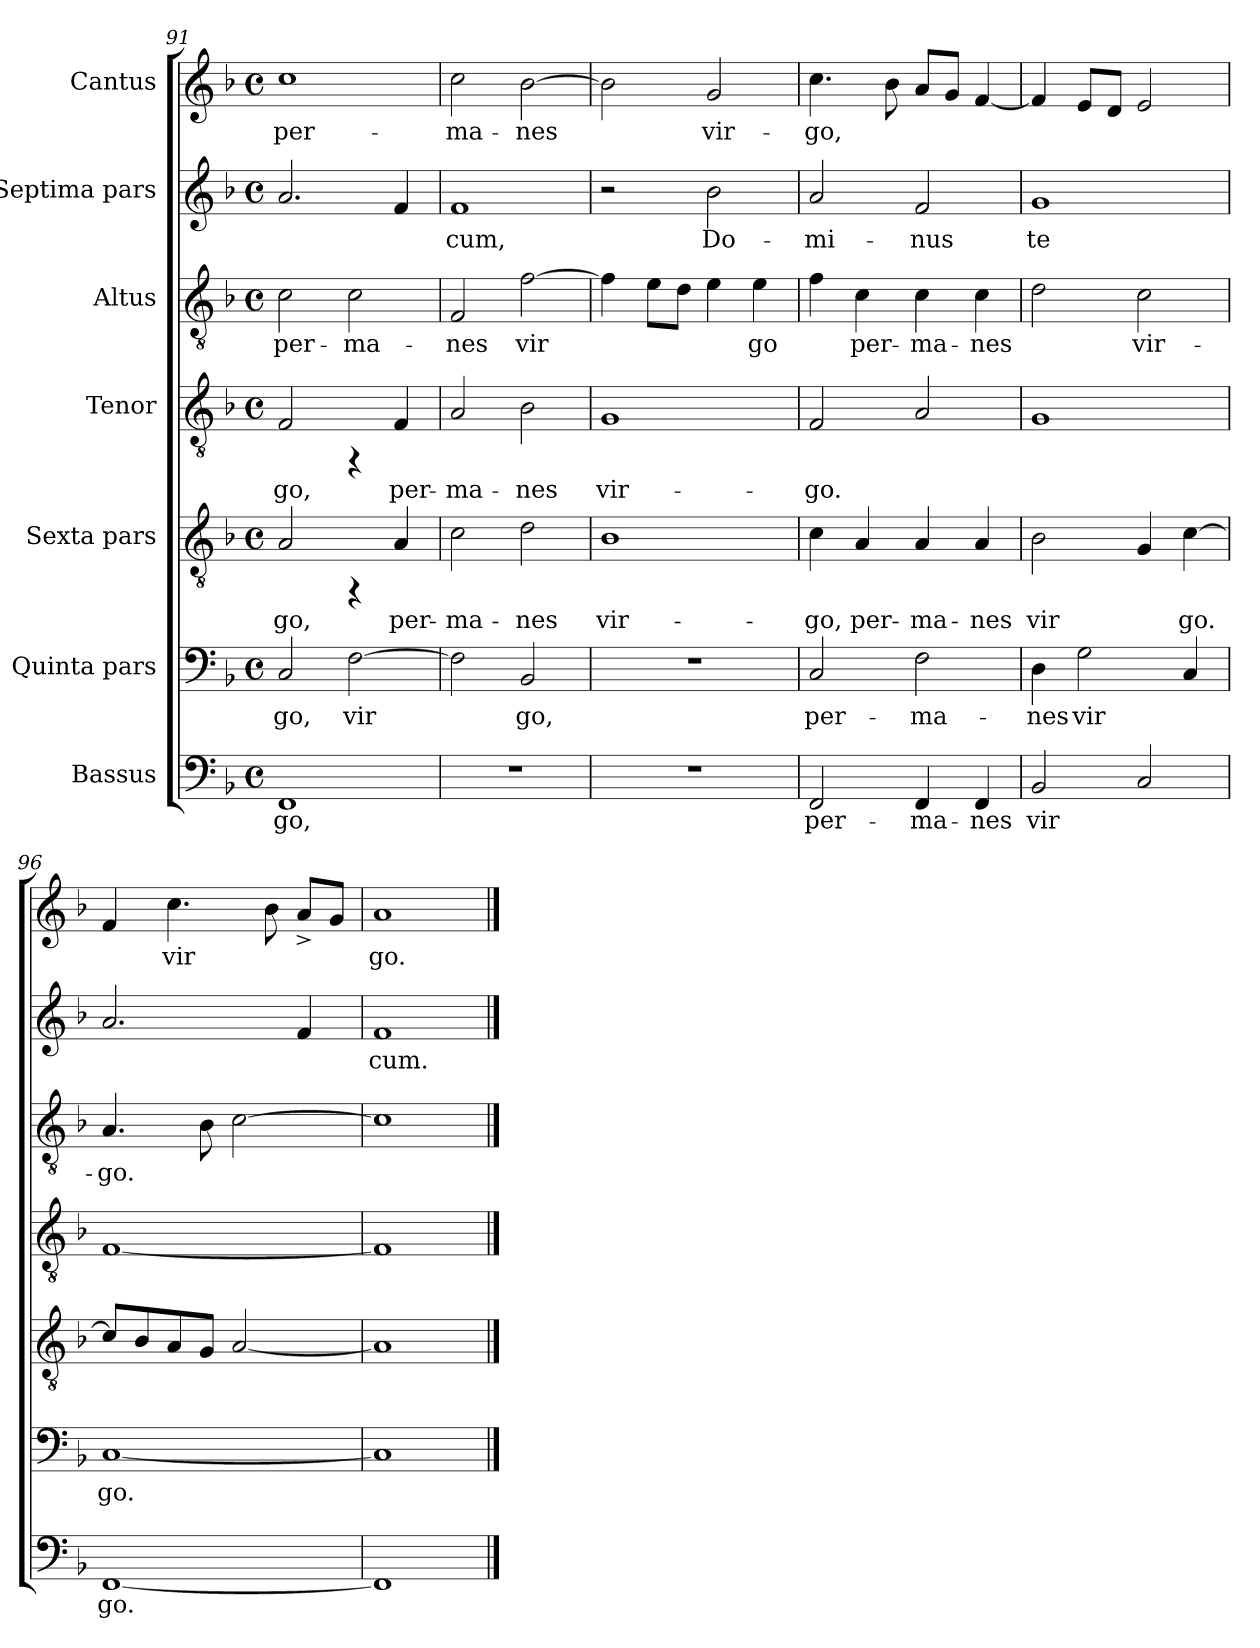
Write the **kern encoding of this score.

**kern	**text	**kern	**text	**kern	**text	**kern	**text	**kern	**text	**kern	**text	**kern	**text
*part7	*part7	*part6	*part6	*part5	*part5	*part4	*part4	*part3	*part3	*part2	*part2	*part1	*part1
*staff7	*staff7	*staff6	*staff6	*staff5	*staff5	*staff4	*staff4	*staff3	*staff3	*staff2	*staff2	*staff1	*staff1
*I"Bassus	*	*I"Quinta pars	*	*I"Sexta pars	*	*I"Tenor	*	*I"Altus	*	*I"Septima pars	*	*I"Cantus	*
*clefF4	*	*clefF4	*	*clefGv2	*	*clefGv2	*	*clefGv2	*	*clefG2	*	*clefG2	*
*k[b-]	*	*k[b-]	*	*k[b-]	*	*k[b-]	*	*k[b-]	*	*k[b-]	*	*k[b-]	*
*F:	*	*F:	*	*F:	*	*F:	*	*F:	*	*F:	*	*F:	*
*M4/4	*	*M4/4	*	*M4/4	*	*M4/4	*	*M4/4	*	*M4/4	*	*M4/4	*
*met(c)	*	*met(c)	*	*met(c)	*	*met(c)	*	*met(c)	*	*met(c)	*	*met(c)	*
=91	=91	=91	=91	=91	=91	=91	=91	=91	=91	=91	=91	=91	=91
!	!LO:LY:b:cj	!	!LO:LY:b:cj	!	!LO:LY:b:cj	!	!LO:LY:b:cj	!	!LO:LY:b:cj	!	!LO:LY:b:cj	!	!LO:LY:b:cj
1FF	-go,	2C/	-go,	2A/	-go,	2F/	-go,	2c\	per-	2.a/	--	1cc	per-
!	!	!	!LO:LY:b:cj	!	!	!	!	!	!LO:LY:b:cj	!	!	!	!
.	.	[>2F\	vir-	4rFF	.	4rFF	.	2c\	-ma-	.	.	.	.
!	!	!	!	!	!LO:LY:b:cj	!	!LO:LY:b:cj	!	!	!	!LO:LY:b:cj	!	!
.	.	.	.	4A/	per-	4F/	per-	.	.	4f/	--	.	.
!!LO:PB:g=z
=92	=92	=92	=92	=92	=92	=92	=92	=92	=92	=92	=92	=92	=92
!	!	!	!LO:LY:b:cj	!	!LO:LY:b:cj	!	!LO:LY:b:cj	!	!LO:LY:b:cj	!	!LO:LY:b:cj	!	!LO:LY:b:cj
1r	.	2F\]	--	2c\	-ma-	2A/	-ma-	2F/	-nes	1f	-cum,	2cc\	-ma-
!	!	!	!LO:LY:b:cj	!	!LO:LY:b:cj	!	!LO:LY:b:cj	!	!LO:LY:b:cj	!	!	!	!LO:LY:b:cj
.	.	2BB-/	-go,	2d\	-nes	2B-\	-nes	[>2f\	vir-	.	.	[>2b-\	-nes
=93	=93	=93	=93	=93	=93	=93	=93	=93	=93	=93	=93	=93	=93
!	!	!	!	!	!LO:LY:b:cj	!	!LO:LY:b:cj	!	!LO:LY:b:cj	!	!	!	!LO:LY:b:cj
1r	.	1r	.	1B-	vir-	1G	vir-	4f\]	--	2r	.	2b-\]	.
!	!	!	!	!	!	!	!	!	!LO:LY:b:cj	!	!	!	!
.	.	.	.	.	.	.	.	8e\L	--	.	.	.	.
!	!	!	!	!	!	!	!	!	!LO:LY:b:cj	!	!	!	!
.	.	.	.	.	.	.	.	8d\J	--	.	.	.	.
!	!	!	!	!	!	!	!	!	!LO:LY:b:cj	!	!LO:LY:b:cj	!	!LO:LY:b:cj
.	.	.	.	.	.	.	.	4e\	--	2b-\	Do-	2g/	vir-
!	!	!	!	!	!	!	!	!	!LO:LY:b:cj	!	!	!	!
.	.	.	.	.	.	.	.	4e\	-go	.	.	.	.
=94	=94	=94	=94	=94	=94	=94	=94	=94	=94	=94	=94	=94	=94
!	!LO:LY:b:cj	!	!LO:LY:b:cj	!	!LO:LY:b:cj	!	!LO:LY:b:cj	!	!LO:LY:b:cj	!	!LO:LY:b:cj	!	!LO:LY:b:cj
2FF/	per-	2C/	per-	4c\	-go,	2F/	-go.	4f\	.	2a/	-mi-	4.cc\	-go,
!	!	!	!	!	!LO:LY:b:cj	!	!	!	!LO:LY:b:cj	!	!	!	!
.	.	.	.	4A/	per-	.	.	4c\	per-	.	.	.	.
!	!	!	!	!	!	!	!	!	!	!	!	!	!LO:LY:b:cj
.	.	.	.	.	.	.	.	.	.	.	.	8b-\	.
!	!LO:LY:b:cj	!	!LO:LY:b:cj	!	!LO:LY:b:cj	!	!LO:LY:b:cj	!	!LO:LY:b:cj	!	!LO:LY:b:cj	!	!LO:LY:b:cj
4FF/	-ma-	2F\	-ma-	4A/	-ma-	2A/	.	4c\	-ma-	2f/	-nus	8a/L	.
!	!	!	!	!	!	!	!	!	!	!	!	!	!LO:LY:b:cj
.	.	.	.	.	.	.	.	.	.	.	.	8g/J	.
!	!LO:LY:b:cj	!	!	!	!LO:LY:b:cj	!	!	!	!LO:LY:b:cj	!	!	!	!LO:LY:b:cj
4FF/	-nes	.	.	4A/	-nes	.	.	4c\	-nes	.	.	[<4f/	.
=95	=95	=95	=95	=95	=95	=95	=95	=95	=95	=95	=95	=95	=95
!	!LO:LY:b:cj	!	!LO:LY:b:cj	!	!LO:LY:b:cj	!	!LO:LY:b:cj	!	!LO:LY:b:cj	!	!LO:LY:b:cj	!	!LO:LY:b:cj
2BB-/	vir-	4D\	-nes	2B-\	vir-	1G	.	2d\	.	1g	te-	4f/]	.
!	!	!	!LO:LY:b:cj	!	!	!	!	!	!	!	!	!	!LO:LY:b:cj
.	.	2G\	vir-	.	.	.	.	.	.	.	.	8e/L	.
!	!	!	!	!	!	!	!	!	!	!	!	!	!LO:LY:b:cj
.	.	.	.	.	.	.	.	.	.	.	.	8d/J	.
!	!LO:LY:b:cj	!	!	!	!LO:LY:b:cj	!	!	!	!LO:LY:b:cj	!	!	!	!LO:LY:b:cj
2C/	--	.	.	4G/	--	.	.	2c\	vir-	.	.	2e/	.
!	!	!	!LO:LY:b:cj	!	!LO:LY:b:cj	!	!	!	!	!	!	!	!
.	.	4C/	--	[>4c\	-go.	.	.	.	.	.	.	.	.
=96	=96	=96	=96	=96	=96	=96	=96	=96	=96	=96	=96	=96	=96
!	!LO:LY:b:cj	!	!LO:LY:b:cj	!	!LO:LY:b:cj	!	!LO:LY:b:cj	!	!LO:LY:b:cj	!	!LO:LY:b:cj	!	!LO:LY:b:cj
[<1FF	-go.	[<1C	-go.	8c/L]	.	[<1F	.	4.A/	-go.	2.a/	--	4f/	.
!	!	!	!	!	!LO:LY:b:cj	!	!	!	!	!	!	!	!
.	.	.	.	8B-/	.	.	.	.	.	.	.	.	.
!	!	!	!	!	!LO:LY:b:cj	!	!	!	!	!	!	!	!LO:LY:b:cj
.	.	.	.	8A/	.	.	.	.	.	.	.	4.cc\	vir-
!	!	!	!	!	!LO:LY:b:cj	!	!	!	!LO:LY:b:cj	!	!	!	!
.	.	.	.	8G/J	.	.	.	8B-\	.	.	.	.	.
!	!	!	!	!	!LO:LY:b:cj	!	!	!	!LO:LY:b:cj	!	!	!	!
.	.	.	.	[<2A/	.	.	.	[>2c\	.	.	.	.	.
!	!	!	!	!	!	!	!	!	!	!	!	!	!LO:LY:b:cj
.	.	.	.	.	.	.	.	.	.	.	.	8b-\	--
!	!	!	!	!	!	!	!	!	!	!	!LO:LY:b:cj	!	!LO:LY:b:cj
.	.	.	.	.	.	.	.	.	.	4f/	--	8a^>/L	--
!	!	!	!	!	!	!	!	!	!	!	!	!	!LO:LY:b:cj
.	.	.	.	.	.	.	.	.	.	.	.	8g/J	--
=97	=97	=97	=97	=97	=97	=97	=97	=97	=97	=97	=97	=97	=97
!	!LO:LY:b:cj	!	!LO:LY:b:cj	!	!LO:LY:b:cj	!	!LO:LY:b:cj	!	!LO:LY:b:cj	!	!LO:LY:b:cj	!	!LO:LY:b:cj
1FF]	.	1C]	.	1A]	.	1F]	.	1c]	.	1f	-cum.	1a	-go.
==	==	==	==	==	==	==	==	==	==	==	==	==	==
*-	*-	*-	*-	*-	*-	*-	*-	*-	*-	*-	*-	*-	*-
